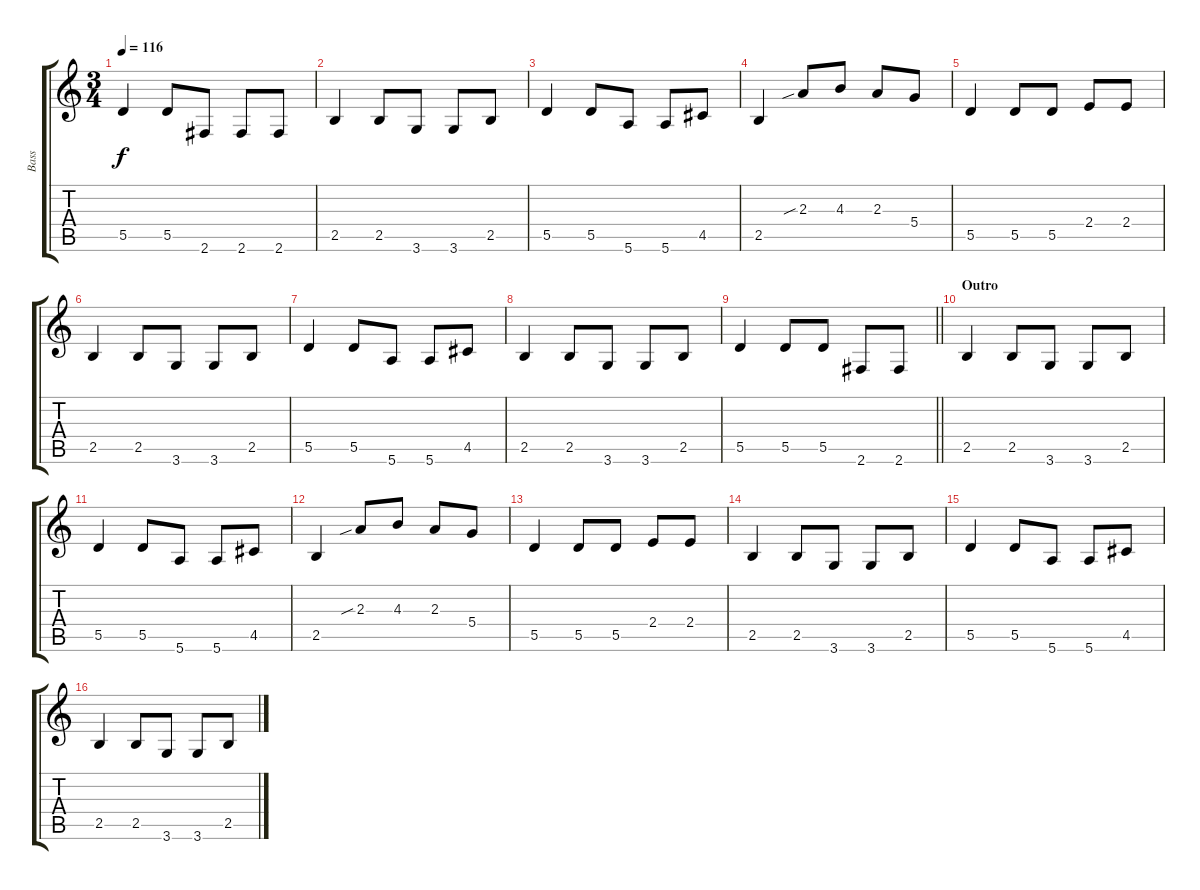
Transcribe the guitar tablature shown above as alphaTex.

\track ("Bass" "Bass") {instrument electricbassfinger}
\staff {score tabs}
\tuning (E4 B3 G3 D3 A2 E2) {hide}
\ts (3 4)
\tempo 116
\clef g2
\ks c
5.5.4{dy f} 5.5.8 2.6.8 2.6.8 2.6.8 |
2.5.4 2.5.8 3.6.8 3.6.8 2.5.8 |
5.5.4 5.5.8 5.6.8 5.6.8 4.5.8 |
2.5.4 2.3{sib}.8 4.3.8 2.3.8 5.4.8 |
5.5.4 5.5.8 5.5.8 2.4.8 2.4.8 |
2.5.4 2.5.8 3.6.8 3.6.8 2.5.8 |
5.5.4 5.5.8 5.6.8 5.6.8 4.5.8 |
2.5.4 2.5.8 3.6.8 3.6.8 2.5.8 |
\barLineRight lightlight
5.5.4 5.5.8 5.5.8 2.6.8 2.6.8 |
\section ("" "Outro")
2.5.4 2.5.8 3.6.8 3.6.8 2.5.8 |
5.5.4 5.5.8 5.6.8 5.6.8 4.5.8 |
2.5.4 2.3{sib}.8 4.3.8 2.3.8 5.4.8 |
5.5.4 5.5.8 5.5.8 2.4.8 2.4.8 |
2.5.4 2.5.8 3.6.8 3.6.8 2.5.8 |
5.5.4 5.5.8 5.6.8 5.6.8 4.5.8 |
2.5.4 2.5.8 3.6.8 3.6.8 2.5.8
